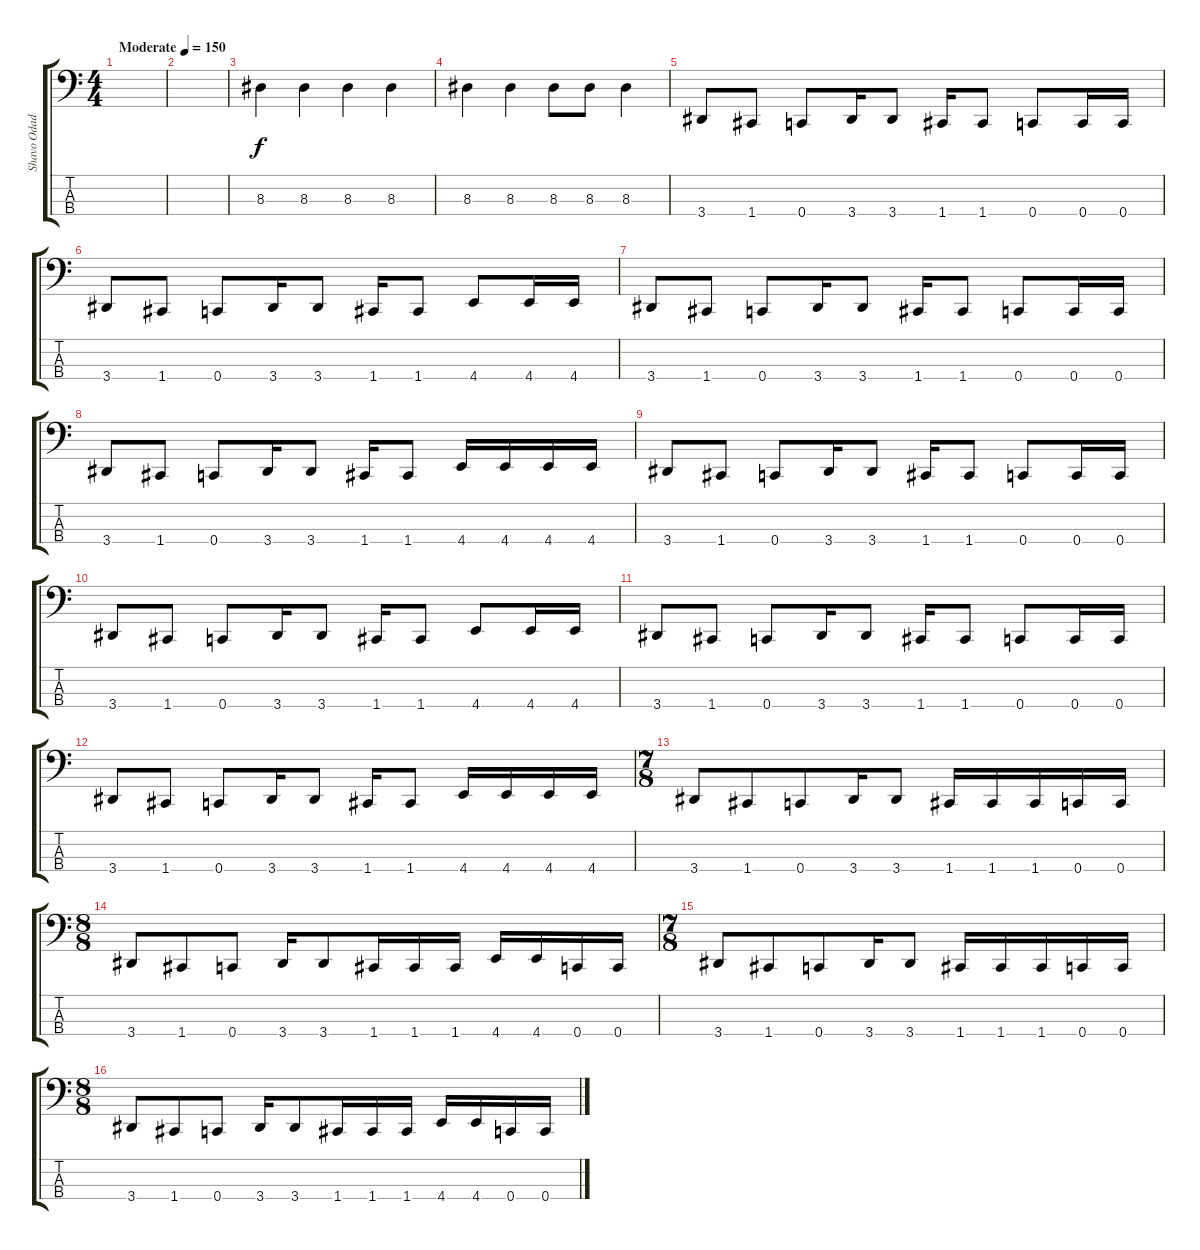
\track ("Shavo Odadjian" "Shavo Odad") {instrument electricbasspick}
\staff {score tabs}
\tuning (F2 C2 G1 C1) {hide}
\ts (4 4)
\tempo (150 "Moderate")
\clef f4
\ks c
|
|
8.3.4 8.3.4 8.3.4 8.3.4 |
8.3.4 8.3.4 8.3.8 8.3.8 8.3.4 |
3.4.8 1.4.8 0.4.8 3.4.16 3.4.8 1.4.16 1.4.8 0.4.8 0.4.16 0.4.16 |
3.4.8 1.4.8 0.4.8 3.4.16 3.4.8 1.4.16 1.4.8 4.4.8 4.4.16 4.4.16 |
3.4.8 1.4.8 0.4.8 3.4.16 3.4.8 1.4.16 1.4.8 0.4.8 0.4.16 0.4.16 |
3.4.8 1.4.8 0.4.8 3.4.16 3.4.8 1.4.16 1.4.8 4.4.16 4.4.16 4.4.16 4.4.16 |
3.4.8 1.4.8 0.4.8 3.4.16 3.4.8 1.4.16 1.4.8 0.4.8 0.4.16 0.4.16 |
3.4.8 1.4.8 0.4.8 3.4.16 3.4.8 1.4.16 1.4.8 4.4.8 4.4.16 4.4.16 |
3.4.8 1.4.8 0.4.8 3.4.16 3.4.8 1.4.16 1.4.8 0.4.8 0.4.16 0.4.16 |
3.4.8 1.4.8 0.4.8 3.4.16 3.4.8 1.4.16 1.4.8 4.4.16 4.4.16 4.4.16 4.4.16 |
\ts (7 8)
3.4.8 1.4.8 0.4.8 3.4.16 3.4.8 1.4.16 1.4.16 1.4.16 0.4.16 0.4.16 |
\ts (8 8)
3.4.8 1.4.8 0.4.8 3.4.16 3.4.8 1.4.16 1.4.16 1.4.16 4.4.16 4.4.16 0.4.16 0.4.16 |
\ts (7 8)
3.4.8 1.4.8 0.4.8 3.4.16 3.4.8 1.4.16 1.4.16 1.4.16 0.4.16 0.4.16 |
\ts (8 8)
3.4.8 1.4.8 0.4.8 3.4.16 3.4.8 1.4.16 1.4.16 1.4.16 4.4.16 4.4.16 0.4.16 0.4.16
